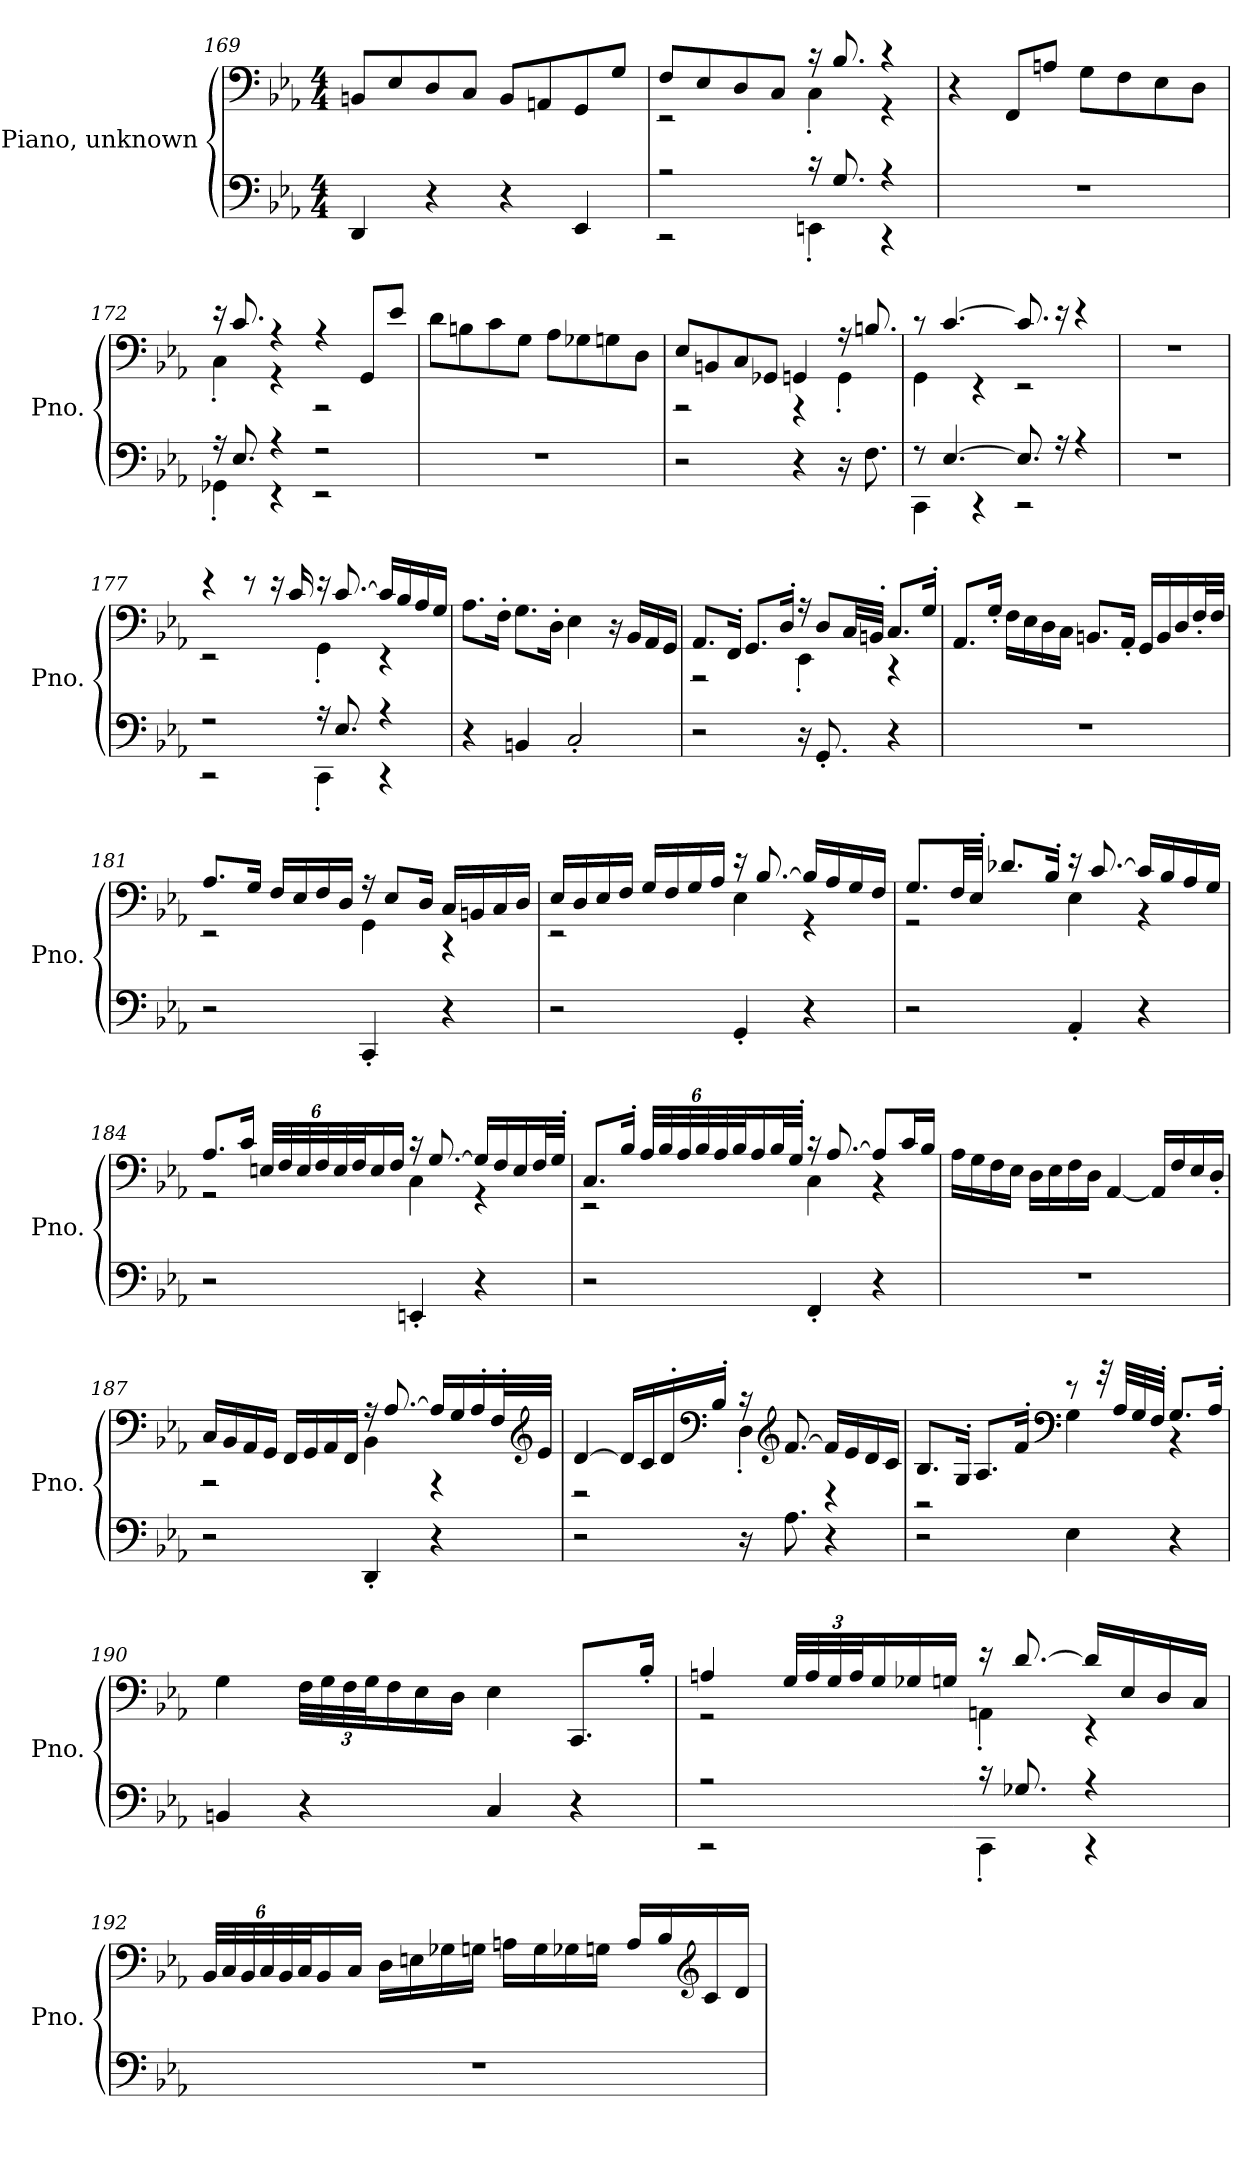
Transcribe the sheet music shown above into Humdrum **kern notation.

**kern	**kern
*part1	*part1
*staff2	*staff1
*I"Piano, unknown	*
*I'Pno.	*
*clefF4	*clefF4
*k[b-e-a-]	*k[b-e-a-]
*M4/4	*M4/4
=169	=169
4DD/	8BBn/L
.	8E-/
4r	8D/
.	8C/J
4r	8BB/L
.	8AAn/
4EE-/	8GG/
.	8G/J
=170	=170
*^	*^
2r	2r	8F/L	2r
.	.	8E-/	.
.	.	8D/	.
.	.	8C/J	.
16r	4EEn'\	16r	4C'\
8.G/	.	8.B-/	.
4r	4r	4r	4r
*v	*v	*	*
*	*v	*v
=171	=171
1r	4r
.	8FF/L
.	8An/J
.	8G\L
.	8F\
.	8E-\
.	8D\J
=172	=172
*^	*^
16r	4GG-X'\	16r	4C'\
8.E-/	.	8.c/	.
4r	4r	4r	4r
2r	2r	4r	2r
.	.	8GG/L	.
.	.	8e-/J	.
*v	*v	*	*
*	*v	*v
!!LO:LB:g=z
=173	=173
1r	8d\L
.	8Bn\
.	8c\
.	8G\J
.	8A-\L
.	8G-X\
.	8Gn\
.	8D\J
=174	=174
*	*^
2r	8E-/L	2r
.	8BBn/	.
.	8C/	.
.	8GG-X/J	.
4r	4GGn/	4r
16r	16r	4GG'\
8.F\	8.Bn/	.
=175	=175	=175
*^	*	*
8r	4CC\	8r	4GG\
[4.E-/	.	[4.c/	.
.	4r	.	4r
8.E-/]	2r	8.c/]	2r
16r	.	16r	.
4r	.	4r	.
*v	*v	*	*
*	*v	*v
=176	=176
1r	1r
=177	=177
*^	*^
2r	2r	4r	2r
.	.	8r	.
.	.	16r	.
.	.	16c/	.
16r	4CC'\	16r	4GG'\
8.E-/	.	[8.c/	.
4r	4r	16c/LL]	4r
.	.	16B-/	.
.	.	16A-/	.
.	.	16G/JJ	.
*v	*v	*	*
*	*v	*v
!!LO:LB:g=z
=178	=178
4r	8.A-\L
.	16F'\Jk
4BBn/	8.G\L
.	16D'\Jk
2C'/	4E-\
.	16r
.	16BB-/LL
.	16AA-/
.	16GG/JJ
=179	=179
*	*^
2r	8.AA-/L	2r
.	16FF'/Jk	.
.	8.GG/L	.
.	16D'/Jk	.
16r	16r	4EE-'\
8.GG'/	8D/L	.
.	32C/LL	.
.	32BBn'/JJJ	.
4r	8.C/L	4r
.	16G'/Jk	.
*	*v	*v
=180	=180
1r	8.AA-/L
.	16G'/Jk
.	16F\LL
.	16E-\
.	16D\
.	16C\JJ
.	8.BBn/L
.	16AA-'/Jk
.	16GG/LL
.	16BB/
.	16D/
.	32F'/L
.	32F/JJJ
!!LO:LB:g=z
=181	=181
*	*^
2r	8.A-/L	2r
.	16G/Jk	.
.	16F/LL	.
.	16E-/	.
.	16F/	.
.	16D/JJ	.
4CC'/	16r	4GG\
.	8E-/L	.
.	16D/Jk	.
4r	16C/LL	4r
.	16BBn/	.
.	16C/	.
.	16D/JJ	.
=182	=182	=182
2r	16E-/LL	2r
.	16D/	.
.	16E-/	.
.	16F/JJ	.
.	16G/LL	.
.	16F/	.
.	16G/	.
.	16A-/JJ	.
4GG'/	16r	4E-\
.	[8.B-/	.
4r	16B-/LL]	4r
.	16A-/	.
.	16G/	.
.	16F/JJ	.
=183	=183	=183
2r	8.G/L	2r
.	32F/LL	.
.	32E-'/JJJ	.
.	8.d-X/L	.
.	16B-'/Jk	.
4AA-'/	16r	4E-\
.	[8.c/	.
4r	16c/LL]	4r
.	16B-/	.
.	16A-/	.
.	16G/JJ	.
!!LO:LB:g=z	!!
=184	=184	=184
2r	8.A-/L	2r
.	16c/Jk	.
*	*Xbrackettup	*
.	48En/LLL	.
.	48F/	.
.	48E/	.
.	48F/	.
.	48E/	.
.	48F/J	.
.	16E/	.
.	16F/JJ	.
4EEn'/	16r	4C\
.	[8.G/	.
4r	16G/LL]	4r
.	16F/	.
.	16E/	.
.	32F/L	.
.	32G'/JJJ	.
=185	=185	=185
2r	8.C/L	2r
.	16B-'/Jk	.
.	48A-/LLL	.
.	48B-/	.
.	48A-/	.
.	48B-/	.
.	48A-/	.
.	48B-/J	.
.	16A-/	.
.	32B-/L	.
.	32G'/JJJ	.
4FF'/	16r	4C\
.	[8.A-/	.
4r	8A-/L]	4r
.	16c/L	.
.	16B-/JJ	.
*	*v	*v
!!LO:LB:g=z
=186	=186
1r	16A-\LL
.	16G\
.	16F\
.	16E-\JJ
.	16D\LL
.	16E-\
.	16F\
.	16D\JJ
.	[4AA-/
.	16AA-/LL]
.	16F/
.	16E-/
.	16D'/JJ
=187	=187
*	*^
2r	16C/LL	2r
.	16BB-/	.
.	16AA-/	.
.	16GG/JJ	.
.	16FF/LL	.
.	16GG/	.
.	16AA-/	.
.	16FF/JJ	.
4DD'/	16r	4BB-\
.	[8.A-/	.
4r	16A-/LL]	4r
.	16G/	.
.	16A-'/	.
.	32F'/L	.
*	*clefG2	*
.	32e-/JJJ	.
!!LO:PB:g=z	!!
=188	=188	=188
2r	[4d/	2r
.	16d/LL]	.
.	16c/	.
.	16d'/	.
*	*clefF4	*
.	16B-'/JJ	.
16r	16r	4D'\
*	*clefG2	*
8.A-\	[8.f/	.
4r	16f/LL]	4r
.	16e-/	.
.	16d/	.
.	16c/JJ	.
=189	=189	=189
2r	8.B-/L	2r
.	16G'/Jk	.
.	8.A-/L	.
.	16f'/Jk	.
*	*clefF4	*
4E-\	8r	4G\
.	32r	.
.	32A-/LLL	.
.	32G/	.
.	32F'/JJJ	.
4r	8.G/L	4r
.	16A-'/Jk	.
*	*v	*v
=190	=190
4BBn/	4G\
4r	48F\LLL
.	48G\
.	48F\
.	48G\J
.	24F\
.	16E-\
.	16D\JJ
4C/	4E-\
4r	8.CC/L
.	16B-'/Jk
!!LO:LB:g=z
=191	=191
*^	*^
2r	2r	4An/	2r
.	.	48G/LLL	.
.	.	48A/	.
.	.	48G/	.
.	.	48A/J	.
.	.	24G/	.
.	.	16G-X/	.
.	.	16Gn/JJ	.
16r	4CC'\	16r	4AAn'\
8.G-X/	.	[8.d/	.
4r	4r	16d/LL]	4r
.	.	16E-/	.
.	.	16D/	.
.	.	16C/JJ	.
*v	*v	*	*
*	*v	*v
=192	=192
1r	48BB-/LLL
.	48C/
.	48BB-/
.	48C/
.	48BB-/
.	48C/J
.	16BB-/
.	16C/JJ
.	16D\LL
.	16En\
.	16G-X\
.	16Gn\JJ
.	16An\LL
.	16G\
.	16G-X\
.	16Gn\JJ
.	16A/LL
.	16B-/
*	*clefG2
.	16c/
.	16d/JJ
=	=
*-	*-
